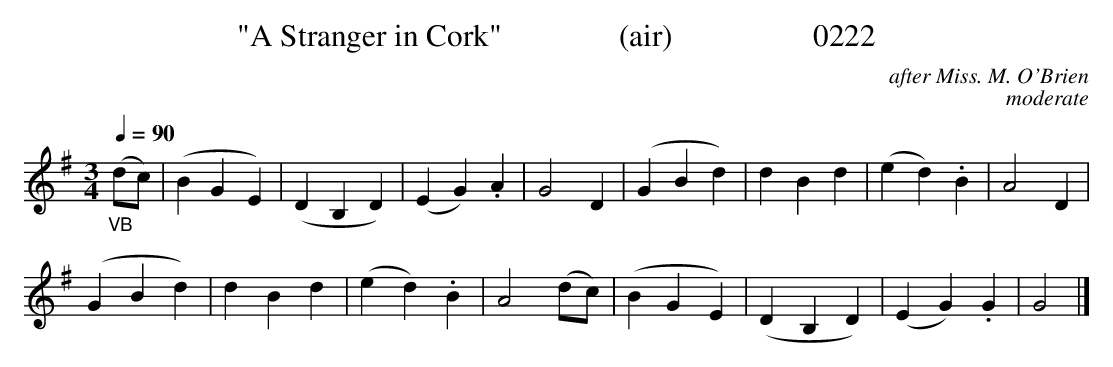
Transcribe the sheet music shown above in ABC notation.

X:1
T:"A Stranger in Cork"               (air)                  0222
C:after Miss. M. O'Brien
C:moderate
Q:1/4=90
M:3/4
L:1/8
K:G
"_VB"(dc)|(B2G2E2)|(D2B,2D2)|(E2G2).A2|G4D2|(G2B2d2)|d2B2d2|(e2d2).B2|A4D2|
(G2B2d2)|d2B2d2|(e2d2).B2|A4(dc)|(B2G2E2)|(D2B,2D2)|(E2G2).G2|G4|]
